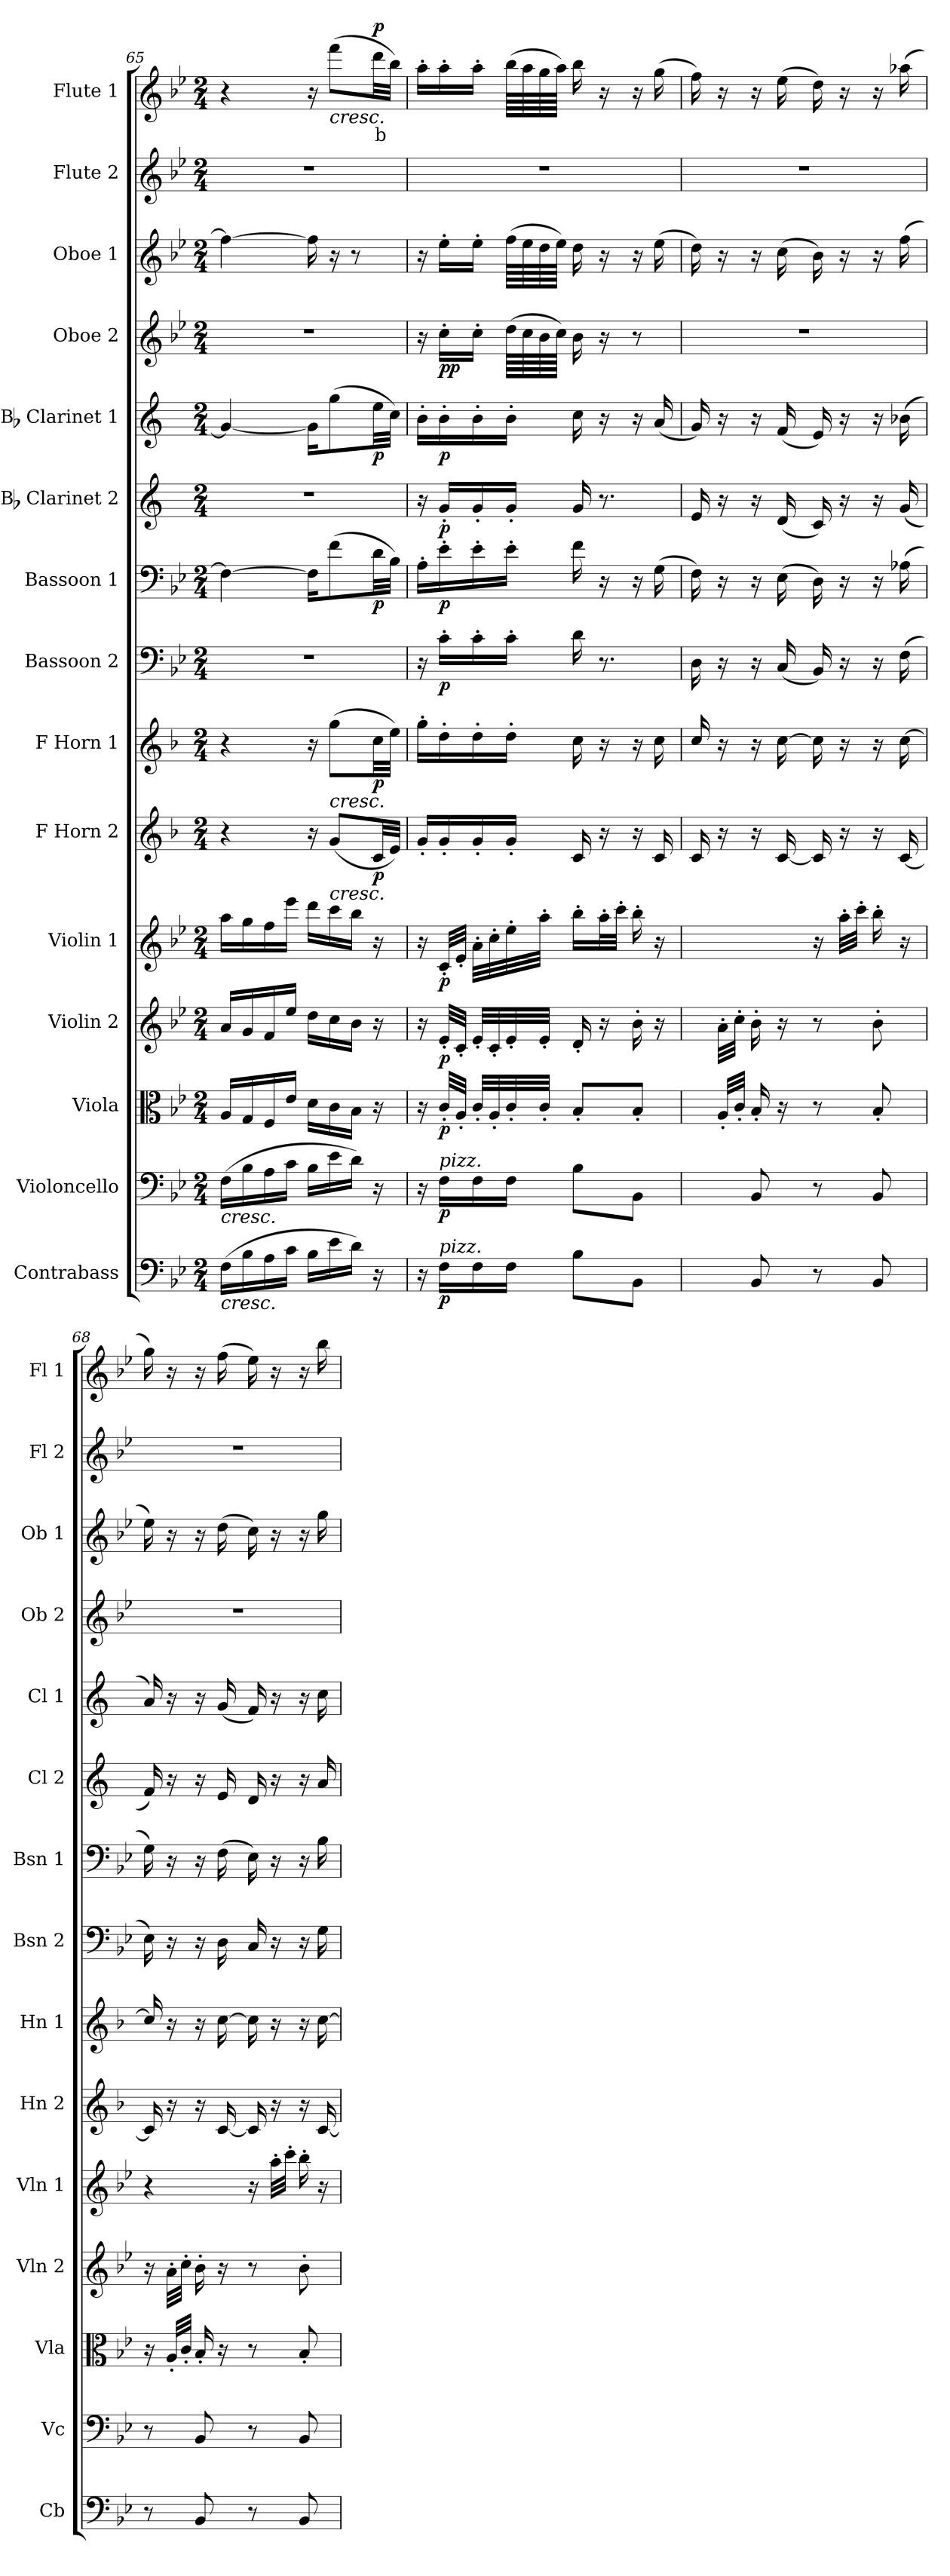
**kern	**dynam	**kern	**dynam	**kern	**dynam	**kern	**dynam	**kern	**dynam	**kern	**dynam	**kern	**dynam	**kern	**dynam	**kern	**dynam	**kern	**dynam	**kern	**dynam	**kern	**dynam	**kern	**kern	**kern	**text	**dynam
*part15	*part15	*part14	*part14	*part13	*part13	*part12	*part12	*part11	*part11	*part10	*part10	*part9	*part9	*part8	*part8	*part7	*part7	*part6	*part6	*part5	*part5	*part4	*part4	*part3	*part2	*part1	*part1	*part1
*staff15	*staff15	*staff14	*staff14	*staff13	*staff13	*staff12	*staff12	*staff11	*staff11	*staff10	*staff10	*staff9	*staff9	*staff8	*staff8	*staff7	*staff7	*staff6	*staff6	*staff5	*staff5	*staff4	*staff4	*staff3	*staff2	*staff1	*staff1	*staff1
*I"Contrabass	*	*I"Violoncello	*	*I"Viola	*	*I"Violin 2	*	*I"Violin 1	*	*I"F Horn 2	*	*I"F Horn 1	*	*I"Bassoon 2	*	*I"Bassoon 1	*	*I"Bb Clarinet 2	*	*I"Bb Clarinet 1	*	*I"Oboe 2	*	*I"Oboe 1	*I"Flute 2	*I"Flute 1	*	*
*I'Cb	*	*I'Vc	*	*I'Vla	*	*I'Vln 2	*	*I'Vln 1	*	*I'Hn 2	*	*I'Hn 1	*	*I'Bsn 2	*	*I'Bsn 1	*	*I'Cl 2	*	*I'Cl 1	*	*I'Ob 2	*	*I'Ob 1	*I'Fl 2	*I'Fl 1	*	*
!!LO:PB:g=z
*clefF4	*	*clefF4	*	*clefC3	*	*clefG2	*	*clefG2	*	*clefG2	*	*clefG2	*	*clefF4	*	*clefF4	*	*clefG2	*	*clefG2	*	*clefG2	*	*clefG2	*clefG2	*clefG2	*	*
*ITrd7c12	*	*	*	*	*	*	*	*	*	*ITrd4c7	*	*ITrd4c7	*	*	*	*	*	*ITrd1c2	*	*ITrd1c2	*	*	*	*	*	*	*	*
*k[b-e-]	*	*k[b-e-]	*	*k[b-e-]	*	*k[b-e-]	*	*k[b-e-]	*	*k[b-e-]	*	*k[b-e-]	*	*k[b-e-]	*	*k[b-e-]	*	*k[b-e-]	*	*k[b-e-]	*	*k[b-e-]	*	*k[b-e-]	*k[b-e-]	*k[b-e-]	*	*
*M2/4	*	*M2/4	*	*M2/4	*	*M2/4	*	*M2/4	*	*M2/4	*	*M2/4	*	*M2/4	*	*M2/4	*	*M2/4	*	*M2/4	*	*M2/4	*	*M2/4	*M2/4	*M2/4	*	*
=65	=65	=65	=65	=65	=65	=65	=65	=65	=65	=65	=65	=65	=65	=65	=65	=65	=65	=65	=65	=65	=65	=65	=65	=65	=65	=65	=65	=65
!	!	!LO:TX:b:i:t=cresc.	!	!	!	!	!	!	!	!	!	!	!	!	!	!	!	!	!	!	!	!	!	!	!	!	!	!
!LO:TX:b:i:t=cresc.	!	!	!	!	!	!	!	!	!	!	!	!	!	!	!	!	!	!	!	!	!	!	!	!	!	!	!	!
(16FF\LL	.	(16F\LL	.	16A/LL	.	16a/LL	.	16aa\LL	.	4r	.	4r	.	2r	.	4F\_	.	2r	.	4f/_	.	2r	.	4ff\_	2r	4r	.	.
16BB-\	.	16B-\	.	16G/	.	16g/	.	16gg\	.	.	.	.	.	.	.	.	.	.	.	.	.	.	.	.	.	.	.	.
16AA\	.	16A\	.	16F/	.	16f/	.	16ff\	.	.	.	.	.	.	.	.	.	.	.	.	.	.	.	.	.	.	.	.
16C\JJ	.	16c\JJ	.	16e-/JJ	.	16ee-/JJ	.	16eee-\JJ	.	.	.	.	.	.	.	.	.	.	.	.	.	.	.	.	.	.	.	.
16BB-\LL	.	16B-\LL	.	16d\LL	.	16dd\LL	.	16ddd\LL	.	16r	.	16r	.	.	.	16F\KL]	.	.	.	16f\KL]	.	.	.	16ff\]	.	16r	.	.
!	!	!	!	!	!	!	!	!	!	!	!	!	!	!	!	!	!	!	!	!	!	!	!	!	!	!LO:TX:b:i:t=cresc.	!	!
!	!	!	!	!	!	!	!	!	!	!	!	!LO:TX:b:i:t=cresc.	!	!	!	!	!	!	!	!	!	!	!	!	!	!	!	!
!	!	!	!	!	!	!	!	!	!	!LO:TX:b:i:t=cresc.	!	!	!	!	!	!	!	!	!	!	!	!	!	!	!	!	!	!
16E-\	.	16e-\	.	16c\	.	16cc\	.	16ccc\	.	(8c/L	.	(8cc\L	.	.	.	(8f\	.	.	.	(8ff\	.	.	.	16r	.	(8fff\L	.	.
16D\JJ)	.	16d\JJ)	.	16B-\JJ	.	16b-\JJ	.	16bb-\JJ	.	.	.	.	.	.	.	.	.	.	.	.	.	.	.	8r	.	.	.	.
!	!	!	!	!	!	!	!	!	!	!	!LO:DY:b	!	!LO:DY:b	!	!	!	!LO:DY:b	!	!	!	!LO:DY:b	!	!	!	!	!	!LO:LY:b:color=#FF0000	!LO:DY:b
16r	.	16r	.	16r	.	16r	.	16r	.	32F/LL	p	32f\LL	p	.	.	32d\LL	p	.	.	32dd\LL	p	.	.	.	.	32ddd\LL	b	p
.	.	.	.	.	.	.	.	.	.	32A/JJJ)	.	32a\JJJ)	.	.	.	32B-\JJJ)	.	.	.	32b-\JJJ)	.	.	.	.	.	32bb-\JJJ)	.	.
=66	=66	=66	=66	=66	=66	=66	=66	=66	=66	=66	=66	=66	=66	=66	=66	=66	=66	=66	=66	=66	=66	=66	=66	=66	=66	=66	=66	=66
16r	.	16r	.	16r	.	16r	.	16r	.	16c'/LL	.	16cc'\LL	.	16r	.	16A'\LL	.	16r	.	16a'\LL	.	16r	.	16r	2r	16aa'\LL	.	.
!	!	!LO:TX:i:t=pizz.	!	!	!	!	!	!	!	!	!	!	!	!	!	!	!	!	!	!	!	!	!	!	!	!	!	!
!LO:TX:i:t=pizz.	!	!	!	!	!	!	!	!	!	!	!	!	!	!	!	!	!	!	!	!	!	!	!	!	!	!	!	!
!	!LO:DY:b	!	!LO:DY:b	!	!LO:DY:b	!	!LO:DY:b	!	!LO:DY:b	!	!	!	!	!	!LO:DY:b	!	!LO:DY:b	!	!LO:DY:b	!	!LO:DY:b	!	!LO:DY:b	!	!	!	!	!
!	!	!	!	!	!	!	!	!	!	!	!	!	!	!	!	!	!	!	!	!	!	!	!LO:DY:n=1:b	!	!	!	!	!
16FF\LL	p	16F\LL	p	32c'/LLL	p	32e-'/LLL	p	32c'/LLL	p	16c'/	.	16g'\	.	16c'\LL	p	16e-'\	p	16f'/LL	p	16a'\	p	16cc'\LL	p p	16ee-'\LL	.	16aa'\	.	.
.	.	.	.	32A'/JJJ	.	32c'/JJJ	.	32e-'/JJJ	.	.	.	.	.	.	.	.	.	.	.	.	.	.	.	.	.	.	.	.
16FF\	.	16F\	.	32c'/LLL	.	32e-'/LLL	.	32a'\LLL	.	16c'/	.	16g'\	.	16c'\	.	16e-'\	.	16f'/	.	16a'\	.	16cc'\JJ	.	16ee-'\JJ	.	16aa'\JJ	.	.
.	.	.	.	32A'/	.	32c'/	.	32cc'\	.	.	.	.	.	.	.	.	.	.	.	.	.	.	.	.	.	.	.	.
16FF\JJ	.	16F\JJ	.	32c'/	.	32e-'/	.	32ee-'\	.	16c'/JJ	.	16g'\JJ	.	16c'\JJ	.	16e-'\JJ	.	16f'/JJ	.	16a'\JJ	.	(64dd\LLLL	.	(64ff\LLLL	.	(64bb-\LLLL	.	.
.	.	.	.	.	.	.	.	.	.	.	.	.	.	.	.	.	.	.	.	.	.	64cc\	.	64ee-\	.	64aa\	.	.
.	.	.	.	32c'/JJJ	.	32e-'/JJJ	.	32aa'\JJJ	.	.	.	.	.	.	.	.	.	.	.	.	.	64b-\	.	64dd\	.	64gg\	.	.
.	.	.	.	.	.	.	.	.	.	.	.	.	.	.	.	.	.	.	.	.	.	64cc\JJJJ)	.	64ee-\JJJJ)	.	64aa\JJJJ)	.	.
8BB-\L	.	8B-\L	.	8B-'/L	.	16d'/	.	16bb-'\LL	.	16F/	.	16f\	.	16d\	.	16f\	.	16f/	.	16b-\	.	16b-\	.	16dd\	.	16bb-\	.	.
.	.	.	.	.	.	16r	.	32aa'\L	.	16r	.	16r	.	8.r	.	16r	.	8.r	.	16r	.	16r	.	16r	.	16r	.	.
.	.	.	.	.	.	.	.	32ccc'\JJJ	.	.	.	.	.	.	.	.	.	.	.	.	.	.	.	.	.	.	.	.
8BBB-\J	.	8BB-\J	.	8B-'/J	.	16b-'\	.	16bb-'\	.	16r	.	16r	.	.	.	16r	.	.	.	16r	.	8r	.	16r	.	16r	.	.
.	.	.	.	.	.	16r	.	16r	.	16F/	.	16f\	.	.	.	(16G\	.	.	.	(16g/	.	.	.	(16ee-\	.	(16gg\	.	.
=67	=67	=67	=67	=67	=67	=67	=67	=67	=67	=67	=67	=67	=67	=67	=67	=67	=67	=67	=67	=67	=67	=67	=67	=67	=67	=67	=67	=67
8ryy	.	8ryy	.	16ryy	.	16ryy	.	4ryy	.	16F/	.	16f/	.	16D\	.	16F\)	.	16d/	.	16f/)	.	2r	.	16dd\)	2r	16ff\)	.	.
.	.	.	.	32A'/LLL	.	32a'\LLL	.	.	.	16r	.	16r	.	16r	.	16r	.	16r	.	16r	.	.	.	16r	.	16r	.	.
.	.	.	.	32c'/JJJ	.	32cc'\JJJ	.	.	.	.	.	.	.	.	.	.	.	.	.	.	.	.	.	.	.	.	.	.
8BBB-/	.	8BB-/	.	16B-'/	.	16b-'\	.	.	.	16r	.	16r	.	16r	.	16r	.	16r	.	16r	.	.	.	16r	.	16r	.	.
.	.	.	.	16r	.	16r	.	.	.	[16F/	.	[16f\	.	(16C/	.	(16E-\	.	(16c/	.	(16e-/	.	.	.	(16cc\	.	(16ee-\	.	.
8r	.	8r	.	8r	.	8r	.	16r	.	16F/]	.	16f\]	.	16BB-/)	.	16D\)	.	16B-/)	.	16d/)	.	.	.	16b-\)	.	16dd\)	.	.
.	.	.	.	.	.	.	.	32aa'\LLL	.	16r	.	16r	.	16r	.	16r	.	16r	.	16r	.	.	.	16r	.	16r	.	.
.	.	.	.	.	.	.	.	32ccc'\JJJ	.	.	.	.	.	.	.	.	.	.	.	.	.	.	.	.	.	.	.	.
8BBB-/	.	8BB-/	.	8B-'/	.	8b-'\	.	16bb-'\	.	16r	.	16r	.	16r	.	16r	.	16r	.	16r	.	.	.	16r	.	16r	.	.
.	.	.	.	.	.	.	.	16r	.	[16F/	.	[16f\	.	(16F\	.	(16A-X\	.	(16f/	.	(16a-X\	.	.	.	(16ff\	.	(16aa-X\	.	.
=68	=68	=68	=68	=68	=68	=68	=68	=68	=68	=68	=68	=68	=68	=68	=68	=68	=68	=68	=68	=68	=68	=68	=68	=68	=68	=68	=68	=68
8r	.	8r	.	16r	.	16r	.	4r	.	16F/]	.	16f/]	.	16E-\)	.	16G\)	.	16e-/)	.	16g/)	.	2r	.	16ee-\)	2r	16gg\)	.	.
.	.	.	.	32A'/LLL	.	32a'\LLL	.	.	.	16r	.	16r	.	16r	.	16r	.	16r	.	16r	.	.	.	16r	.	16r	.	.
.	.	.	.	32c'/JJJ	.	32cc'\JJJ	.	.	.	.	.	.	.	.	.	.	.	.	.	.	.	.	.	.	.	.	.	.
8BBB-/	.	8BB-/	.	16B-'/	.	16b-'\	.	.	.	16r	.	16r	.	16r	.	16r	.	16r	.	16r	.	.	.	16r	.	16r	.	.
.	.	.	.	16r	.	16r	.	.	.	[16F/	.	[16f\	.	16D\	.	(16F\	.	16d/	.	(16f/	.	.	.	(16dd\	.	(16ff\	.	.
8r	.	8r	.	8r	.	8r	.	16r	.	16F/]	.	16f\]	.	16C/	.	16E-\)	.	16c/	.	16e-/)	.	.	.	16cc\)	.	16ee-\)	.	.
.	.	.	.	.	.	.	.	32aa'\LLL	.	16r	.	16r	.	16r	.	16r	.	16r	.	16r	.	.	.	16r	.	16r	.	.
.	.	.	.	.	.	.	.	32ccc'\JJJ	.	.	.	.	.	.	.	.	.	.	.	.	.	.	.	.	.	.	.	.
8BBB-/	.	8BB-/	.	8B-'/	.	8b-'\	.	16bb-'\	.	16r	.	16r	.	16r	.	16r	.	16r	.	16r	.	.	.	16r	.	16r	.	.
.	.	.	.	.	.	.	.	16r	.	[16F/	.	[16f\	.	16G\	.	16B-\	.	16g/	.	16b-\	.	.	.	16gg\	.	16bb-\	.	.
=	=	=	=	=	=	=	=	=	=	=	=	=	=	=	=	=	=	=	=	=	=	=	=	=	=	=	=	=
*-	*-	*-	*-	*-	*-	*-	*-	*-	*-	*-	*-	*-	*-	*-	*-	*-	*-	*-	*-	*-	*-	*-	*-	*-	*-	*-	*-	*-
